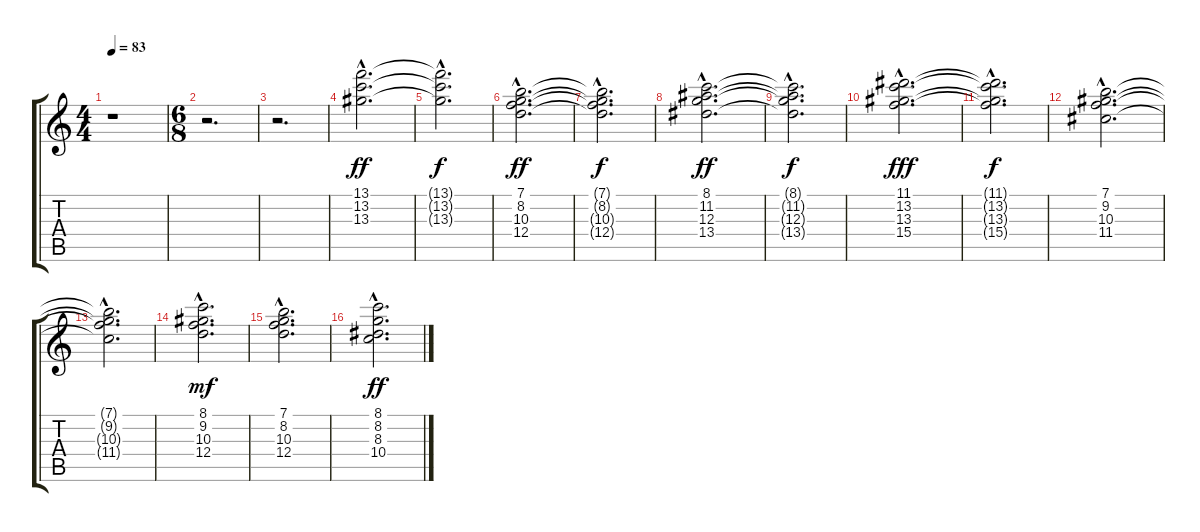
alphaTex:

\track "" {instrument electricbassfinger}
\staff {score tabs}
\tuning (E4 B3 G3 D3 A2 E2) {hide}
\ts (4 4)
\tempo 83
\clef g2
\ks c
r.1{dy ff instrument electricbassfinger} |
\ts (6 8)
r.2{d} |
r.2{d} |
(13.1{hac} 13.2{hac} 13.3{hac}).2{d} |
(13.1{hac t} 13.2{hac t} 13.3{hac t}).2{d dy f} |
(7.1{hac} 8.2{hac} 10.3{hac} 12.4{hac}).2{d dy ff} |
(7.1{hac t} 8.2{hac t} 10.3{hac t} 12.4{hac t}).2{d dy f} |
(8.1{hac} 11.2{hac} 12.3{hac} 13.4{hac}).2{d dy ff} |
(8.1{hac t} 11.2{hac t} 12.3{hac t} 13.4{hac t}).2{d dy f} |
(11.1{hac} 13.2{hac} 13.3{hac} 15.4{hac}).2{d dy fff} |
(11.1{hac t} 13.2{hac t} 13.3{hac t} 15.4{hac t}).2{d dy f} |
(7.1{hac} 9.2{hac} 10.3{hac} 11.4{hac}).2{d} |
(7.1{hac t} 9.2{hac t} 10.3{hac t} 11.4{hac t}).2{d} |
(8.1{hac} 9.2{hac} 10.3{hac} 12.4{hac}).2{d dy mf} |
(7.1{hac} 8.2{hac} 10.3{hac} 12.4{hac}).2{d} |
(8.1{hac} 8.2{hac} 8.3{hac} 10.4{hac}).2{d dy ff}
